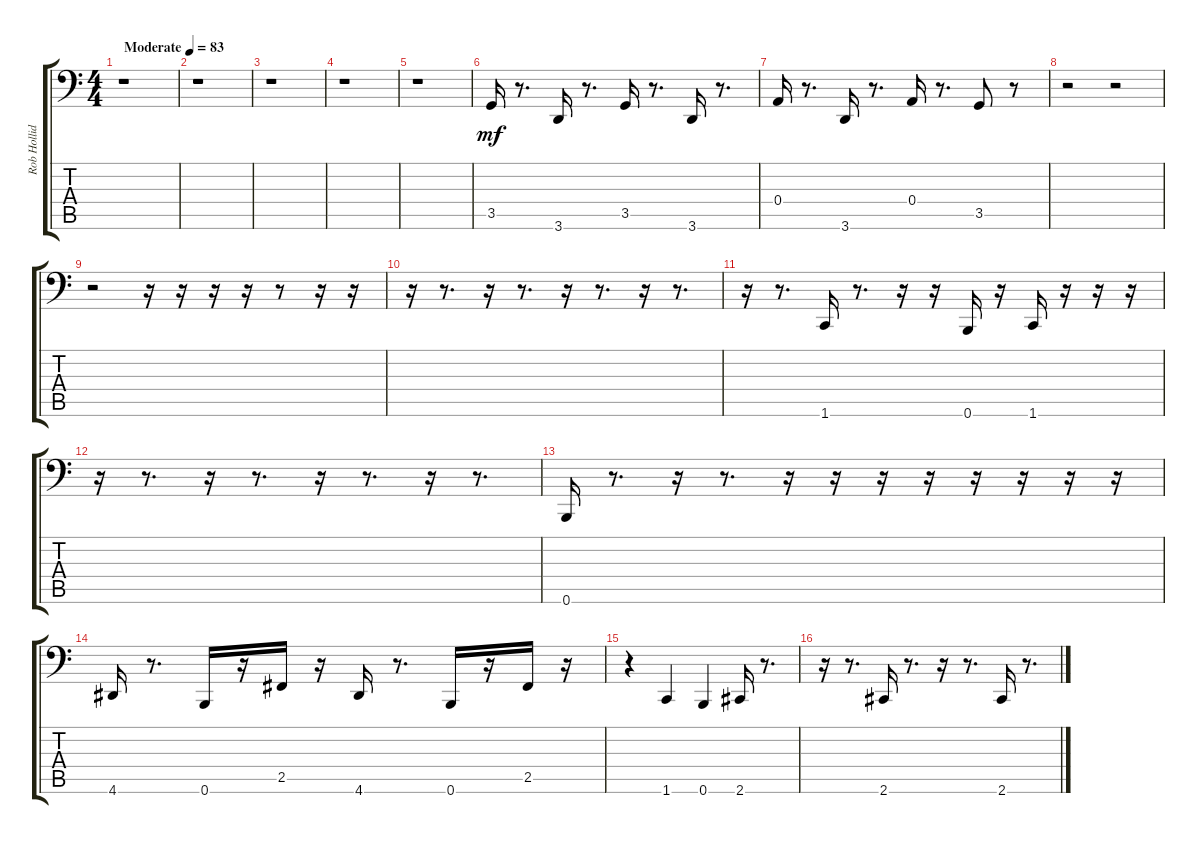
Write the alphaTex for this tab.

\track ("Rob Holliday" "Rob Hollid") {instrument electricbassfinger}
\staff {score tabs}
\tuning (C3 G2 D2 A1 E1 B0) {hide}
\ts (4 4)
\tempo (83 "Moderate")
\clef f4
\ks c
r.1{dy mf instrument electricbassfinger} |
r.1 |
r.1 |
r.1 |
r.1 |
3.5.16 r.8{d} 3.6.16 r.8{d} 3.5.16 r.8{d} 3.6.16 r.8{d} |
0.4.16 r.8{d} 3.6.16 r.8{d} 0.4.16 r.8{d} 3.5.8 r.8 |
r.2 r.2 |
r.2 r.16 r.16 r.16 r.16 r.8 r.16 r.16 |
r.16 r.8{d} r.16 r.8{d} r.16 r.8{d} r.16 r.8{d} |
r.16 r.8{d} 1.6.16 r.8{d} r.16 r.16 0.6.16 r.16 1.6.16 r.16 r.16 r.16 |
r.16 r.8{d} r.16 r.8{d} r.16 r.8{d} r.16 r.8{d} |
0.6.16 r.8{d} r.16 r.8{d} r.16 r.16 r.16 r.16 r.16 r.16 r.16 r.16 |
4.6.16 r.8{d} 0.6.16 r.16 2.5.16 r.16 4.6.16 r.8{d} 0.6.16 r.16 2.5.16 r.16 |
r.4 1.6.4 0.6.4 2.6.16 r.8{d} |
r.16 r.8{d} 2.6.16 r.8{d} r.16 r.8{d} 2.6.16 r.8{d}
